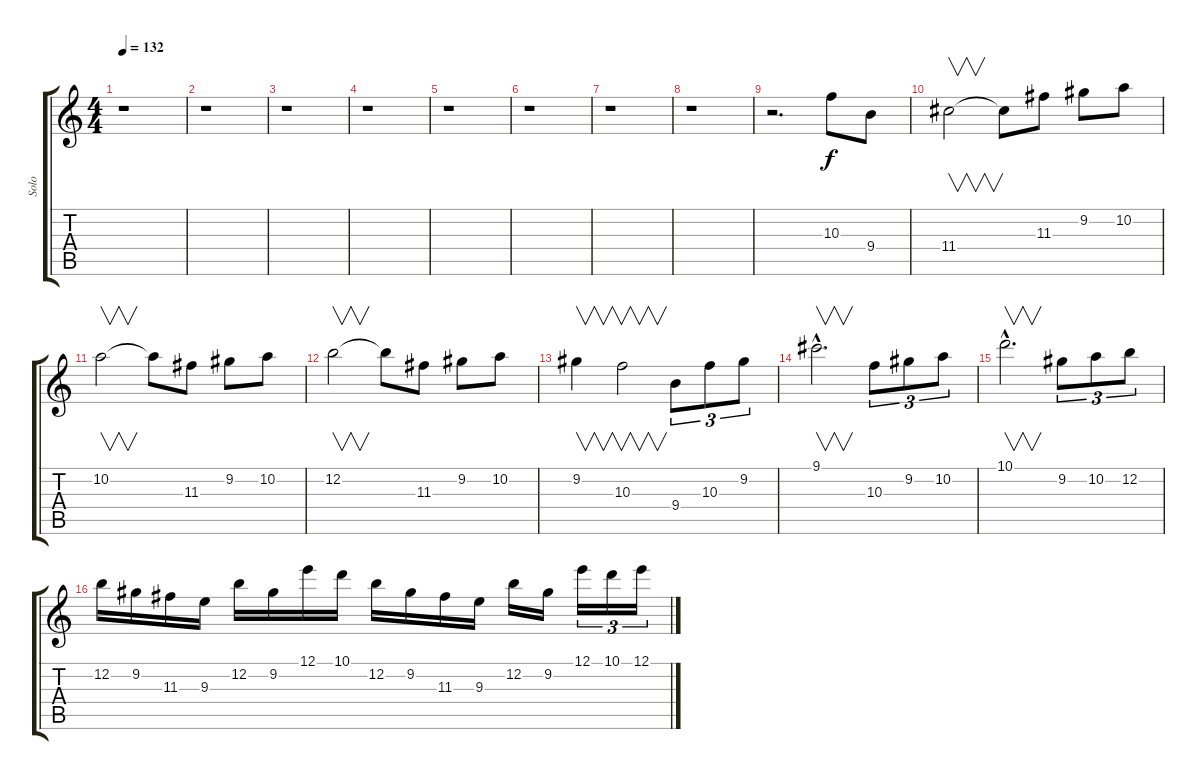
\track ("Solo" "Solo") {instrument overdrivenguitar}
\staff {score tabs}
\tuning (E4 B3 G3 D3 A2 E2) {hide}
\ts (4 4)
\tempo 132
\clef g2
\ks c
r.1{dy f} |
r.1 |
r.1 |
r.1 |
r.1 |
r.1 |
r.1 |
r.1 |
r.2{d} 10.3.8 9.4.8 |
11.4.2{v} 11.4{t}.8 11.3.8 9.2.8 10.2.8 |
10.2.2{v} 10.2{t}.8 11.3.8 9.2.8 10.2.8 |
12.2.2{v} 12.2{t}.8 11.3.8 9.2.8 10.2.8 |
9.2.4{v} 10.3.2{v} 9.4.8{tu (3 2)} 10.3.8{tu (3 2)} 9.2.8{tu (3 2)} |
9.1{hac}.2{v d} 10.3.8{tu (3 2)} 9.2.8{tu (3 2)} 10.2.8{tu (3 2)} |
10.1{hac}.2{v d} 9.2.8{tu (3 2)} 10.2.8{tu (3 2)} 12.2.8{tu (3 2)} |
12.2.16 9.2.16 11.3.16 9.3.16 12.2.16 9.2.16 12.1.16 10.1.16 12.2.16 9.2.16 11.3.16 9.3.16 12.2.16 9.2.16 12.1.16{tu (3 2)} 10.1.16{tu (3 2)} 12.1.16{tu (3 2)}
